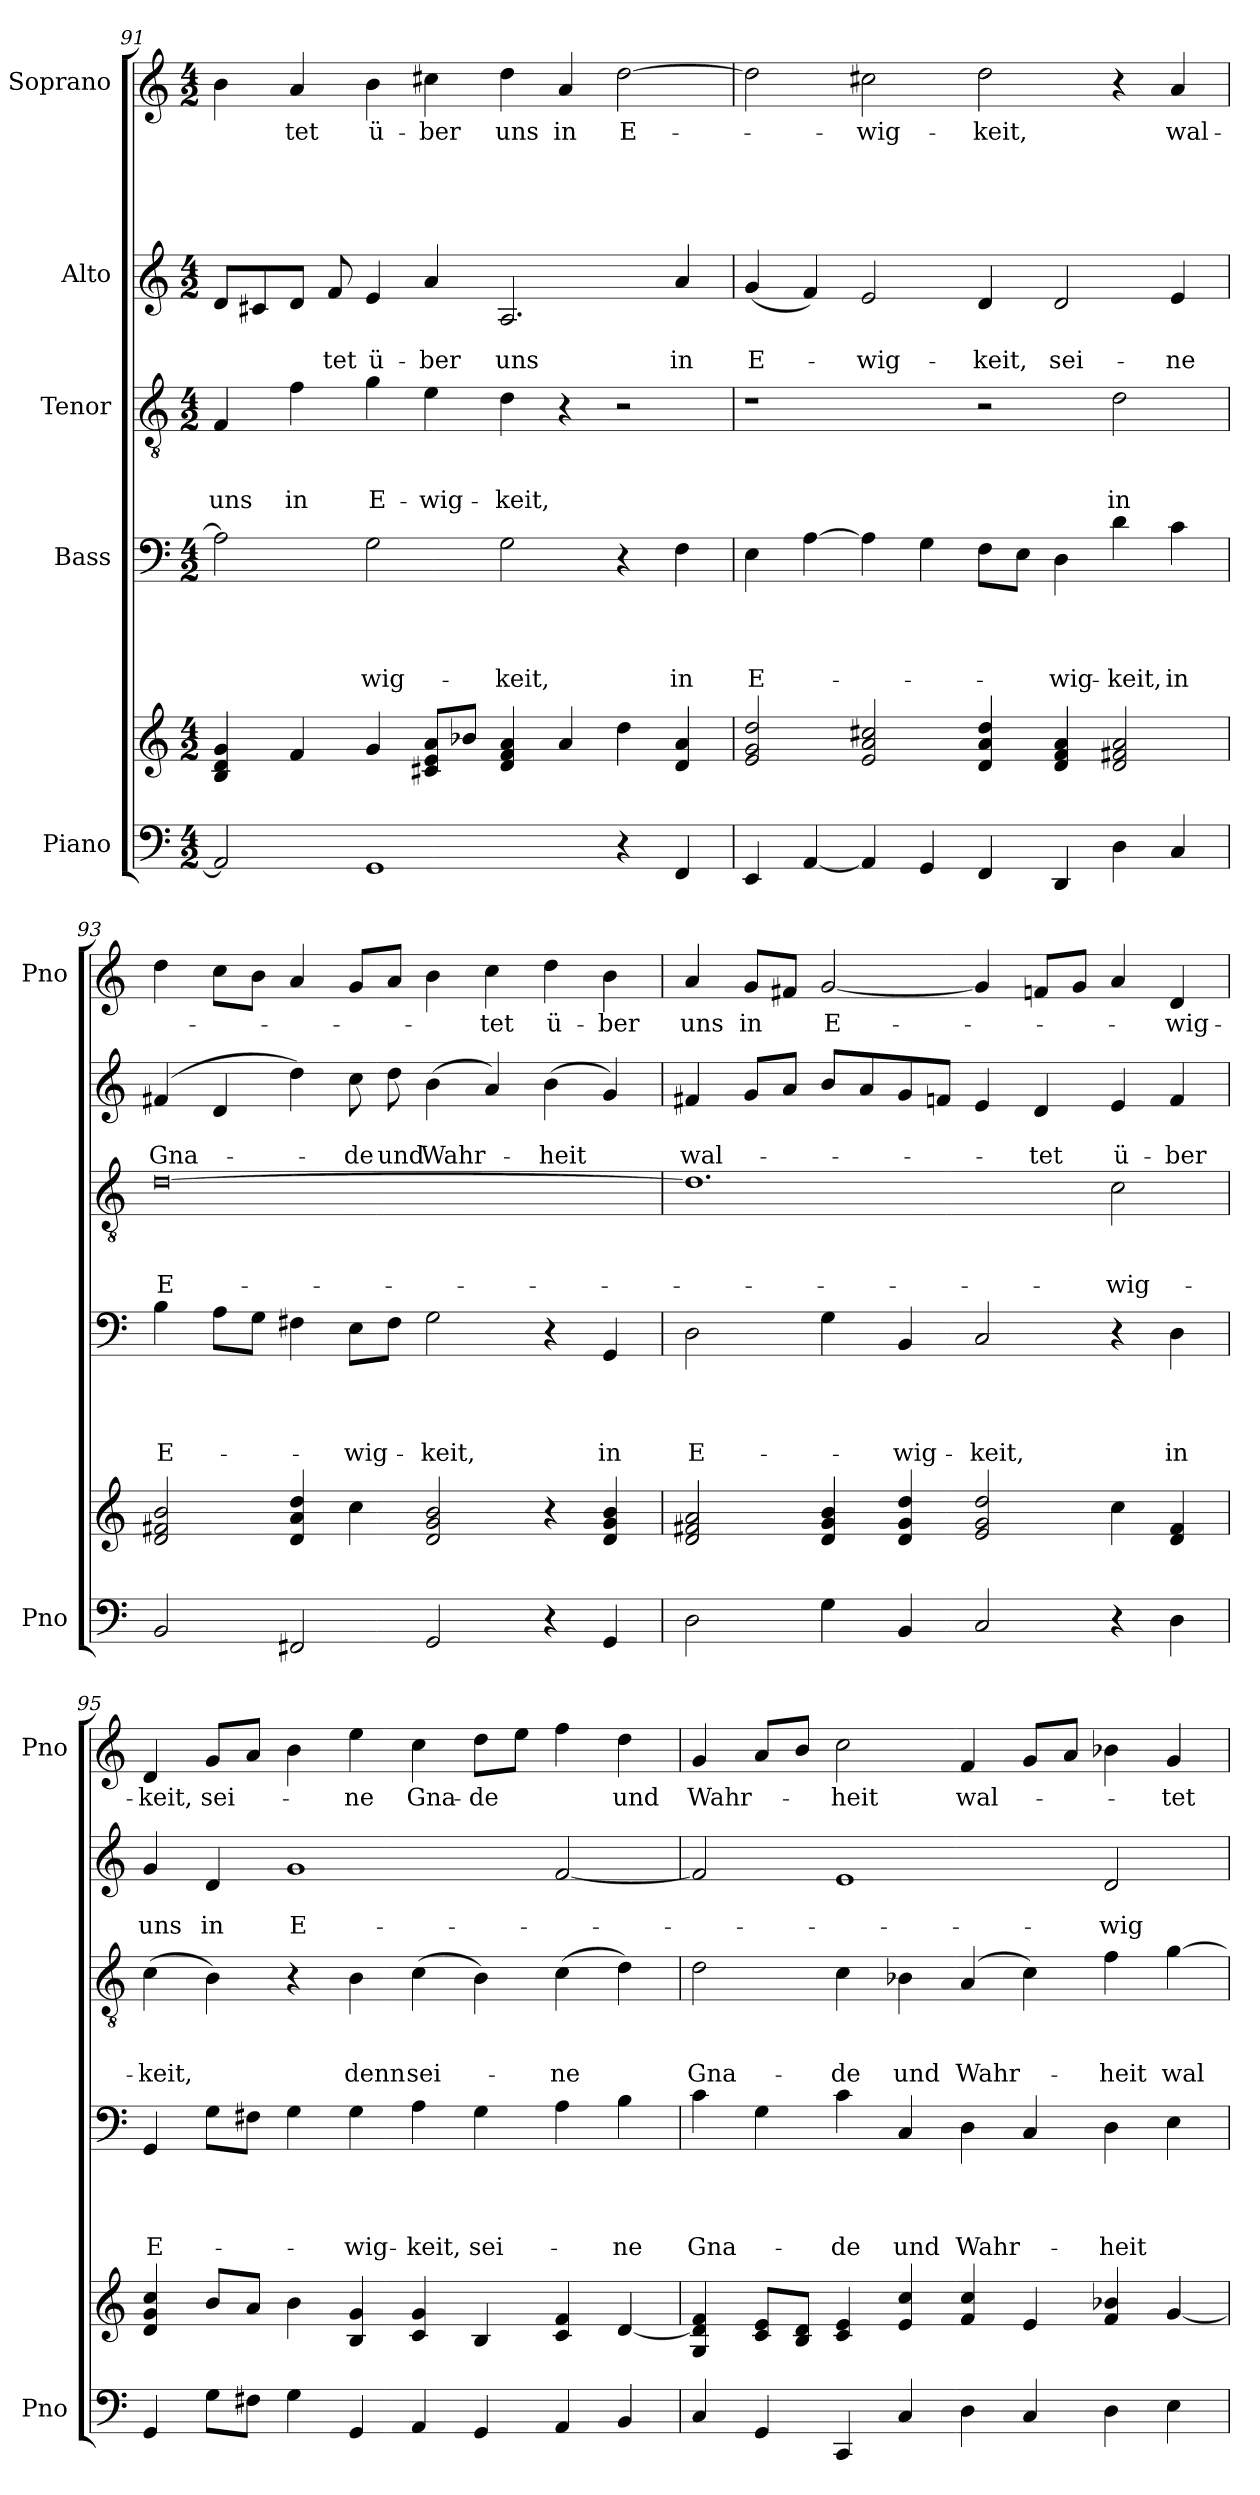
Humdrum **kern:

**kern	**kern	**kern	**text	**text	**text	**text	**kern	**text	**text	**text	**kern	**text	**text	**kern	**text	**text	**text	**text	**text
*part5	*part5	*part4	*part4	*part4	*part4	*part4	*part3	*part3	*part3	*part3	*part2	*part2	*part2	*part1	*part1	*part1	*part1	*part1	*part1
*staff6	*staff5	*staff4	*staff4	*staff4	*staff4	*staff4	*staff3	*staff3	*staff3	*staff3	*staff2	*staff2	*staff2	*staff1	*staff1	*staff1	*staff1	*staff1	*staff1
*I"Piano	*	*I"Bass	*	*	*	*	*I"Tenor	*	*	*	*I"Alto	*	*	*I"Soprano	*	*	*	*	*
*I'Pno	*	*	*	*	*	*	*	*	*	*	*	*	*	*I'Pno	*	*	*	*	*
*clefF4	*clefG2	*clefF4	*	*	*	*	*clefGv2	*	*	*	*clefG2	*	*	*clefG2	*	*	*	*	*
*k[]	*k[]	*k[]	*	*	*	*	*k[]	*	*	*	*k[]	*	*	*k[]	*	*	*	*	*
*C:	*C:	*C:	*	*	*	*	*C:	*	*	*	*C:	*	*	*C:	*	*	*	*	*
*M4/2	*M4/2	*M4/2	*	*	*	*	*M4/2	*	*	*	*M4/2	*	*	*M4/2	*	*	*	*	*
=91	=91	=91	=91	=91	=91	=91	=91	=91	=91	=91	=91	=91	=91	=91	=91	=91	=91	=91	=91
2AA/]	4B/ 4d/ 4g/	2A\]	.	.	.	.	4F/	.	.	uns	8d/L	.	.	4b\	.	.	.	.	.
.	.	.	.	.	.	.	.	.	.	.	8c#X/	.	.	.	.	.	.	.	.
.	4f/	.	.	.	.	.	4f\	.	.	in	8d/J	.	.	4a/	-tet	.	.	.	.
.	.	.	.	.	.	.	.	.	.	.	8f/	.	-tet	.	.	.	.	.	.
1GG	4g/	2G\	.	.	.	-wig-	4g\	.	.	E-	4e/	.	ü-	4b\	ü-	.	.	.	.
.	8c#/ 8e/ 8a/L	.	.	.	.	.	4e\	.	.	-wig-	4a/	.	-ber	4cc#X\	-ber	.	.	.	.
.	8b-/J	.	.	.	.	.	.	.	.	.	.	.	.	.	.	.	.	.	.
.	4d/ 4f/ 4a/	2G\	.	.	.	-keit,	4d\	.	.	-keit,	2.A/	.	uns	4dd\	uns	.	.	.	.
.	4a/	.	.	.	.	.	4r	.	.	.	.	.	.	4a/	in	.	.	.	.
4r	4dd\	4r	.	.	.	.	2r	.	.	.	.	.	.	[2dd\	E-	.	.	.	.
4FF/	4d/ 4a/	4F\	.	.	.	in	.	.	.	.	4a/	.	in	.	.	.	.	.	.
!!LO:LB:g=z
=92	=92	=92	=92	=92	=92	=92	=92	=92	=92	=92	=92	=92	=92	=92	=92	=92	=92	=92	=92
4EE/	2e/ 2g/ 2dd/	4E\	.	.	.	E-	1r	.	.	.	(4g/	.	E-	2dd\]	.	.	.	.	­
[4AA/	.	[4A\	.	.	.	.	.	.	.	.	4f/)	.	.	.	.	.	.	.	.
4AA/]	2e/ 2a/ 2cc#/	4A\]	.	.	.	.	.	.	.	.	2e/	.	-wig-	2cc#X\	-wig-	.	.	.	.
4GG/	.	4G\	.	.	.	.	.	.	.	.	.	.	.	.	.	.	.	.	.
4FF/	4d/ 4a/ 4dd/	8F\L	.	.	.	.	2r	.	.	.	4d/	.	-keit,	2dd\	-keit,	.	.	.	.
.	.	8E\J	.	.	.	.	.	.	.	.	.	.	.	.	.	.	.	.	.
4DD/	4d/ 4f/ 4a/	4D\	.	.	.	-wig-	.	.	.	.	2d/	.	sei-	.	.	.	.	.	.
4D\	2d/ 2f#/ 2a/	4d\	.	.	.	-keit,	2d\	.	.	in	.	.	.	4r	.	.	.	.	.
4C/	.	4c\	.	.	.	in	.	.	.	.	4e/	.	-ne	4a/	wal-	.	.	.	.
=93	=93	=93	=93	=93	=93	=93	=93	=93	=93	=93	=93	=93	=93	=93	=93	=93	=93	=93	=93
2BB/	2d/ 2f#/ 2b/	4B\	.	.	.	E-	[0d	.	.	E-	(4f#X/	.	Gna-	4dd\	.	.	.	.	.
.	.	8A\L	.	.	.	.	.	.	.	.	4d/	.	.	8cc\L	.	.	.	.	.
.	.	8G\J	.	.	.	.	.	.	.	.	.	.	.	8b\J	.	.	.	.	.
2FF#/	4d/ 4a/ 4dd/	4F#X\	.	.	.	.	.	.	.	.	4dd\)	.	.	4a/	.	.	.	.	.
.	4cc\	8E\L	.	.	.	-wig-	.	.	.	.	8cc\	.	-de	8g/L	.	.	.	.	.
.	.	8F#\J	.	.	.	.	.	.	.	.	8dd\	.	und	8a/J	.	.	.	.	.
2GG/	2d/ 2g/ 2b/	2G\	.	.	.	-keit,	.	.	.	.	(4b\	.	Wahr-	4b\	.	.	.	.	.
.	.	.	.	.	.	.	.	.	.	.	4a/)	.	.	4cc\	-tet	.	.	.	.
4r	4r	4r	.	.	.	.	.	.	.	.	(4b\	.	-heit	4dd\	ü-	.	.	.	.
4GG/	4d/ 4g/ 4b/	4GG/	.	.	.	in	.	.	.	.	4g/)	.	.	4b\	-ber	.	.	.	.
=94	=94	=94	=94	=94	=94	=94	=94	=94	=94	=94	=94	=94	=94	=94	=94	=94	=94	=94	=94
2D\	2d/ 2f#/ 2a/	2D\	.	.	.	E-	1.d]	.	.	.	4f#X/	.	wal-	4a/	uns	.	.	.	.
.	.	.	.	.	.	.	.	.	.	.	8g/L	.	.	8g/L	in	.	.	.	.
.	.	.	.	.	.	.	.	.	.	.	8a/J	.	.	8f#X/J	.	.	.	.	.
4G\	4d/ 4g/ 4b/	4G\	.	.	.	.	.	.	.	.	8b/L	.	.	[2g/	E-	.	.	.	.
.	.	.	.	.	.	.	.	.	.	.	8a/	.	.	.	.	.	.	.	.
4BB/	4d/ 4g/ 4dd/	4BB/	.	.	.	-wig-	.	.	.	.	8g/	.	.	.	.	.	.	.	.
.	.	.	.	.	.	.	.	.	.	.	8fn/J	.	.	.	.	.	.	.	.
2C/	2e/ 2g/ 2dd/	2C/	.	.	.	-keit,	.	.	.	.	4e/	.	.	4g/]	.	.	.	.	.
.	.	.	.	.	.	.	.	.	.	.	4d/	.	-tet	8fn/L	.	.	.	.	.
.	.	.	.	.	.	.	.	.	.	.	.	.	.	8g/J	.	.	.	.	.
4r	4cc\	4r	.	.	.	.	2c\	.	.	-wig-	4e/	.	ü-	4a/	.	.	.	.	.
4D\	4d/ 4f#/	4D\	.	.	.	in	.	.	.	.	4f/	.	-ber	4d/	-wig-	.	.	.	.
!!LO:LB:g=z
=95	=95	=95	=95	=95	=95	=95	=95	=95	=95	=95	=95	=95	=95	=95	=95	=95	=95	=95	=95
4GG/	4d/ 4g/ 4cc/	4GG/	.	.	.	E-	(4c\	.	.	-keit,	4g/	.	uns	4d/	-keit,	.	.	.	.
8G\L	8b/L	8G\L	.	.	.	.	4B\)	.	.	.	4d/	.	in	8g/L	sei-	.	.	.	.
8F#\J	8a/J	8F#X\J	.	.	.	.	.	.	.	.	.	.	.	8a/J	.	.	.	.	.
4G\	4b\	4G\	.	.	.	.	4r	.	.	.	1g	.	E-	4b\	.	.	.	.	.
4GG/	4B/ 4g/	4G\	.	.	.	-wig-	4B\	.	.	denn	.	.	.	4ee\	-ne	.	.	.	.
4AA/	4c/ 4g/	4A\	.	.	.	-keit,	(4c\	.	.	sei-	.	.	.	4cc\	Gna-	.	.	.	.
4GG/	4B/	4G\	.	.	.	sei-	4B\)	.	.	.	.	.	.	8dd\L	-de	.	.	.	.
.	.	.	.	.	.	.	.	.	.	.	.	.	.	8ee\J	.	.	.	.	.
4AA/	4c/ 4f/	4A\	.	.	.	.	(4c\	.	.	-ne	[2f/	.	.	4ff\	.	.	.	.	.
4BB/	[4d/	4B\	.	.	.	-ne	4d\)	.	.	.	.	.	.	4dd\	und	.	.	.	.
=96	=96	=96	=96	=96	=96	=96	=96	=96	=96	=96	=96	=96	=96	=96	=96	=96	=96	=96	=96
4C/	4G/ 4d/] 4f/	4c\	.	.	.	Gna-	2d\	.	.	Gna-	2f/]	.	.	4g/	Wahr-	.	.	.	.
4GG/	8c/ 8e/L	4G\	.	.	.	.	.	.	.	.	.	.	.	8a/L	.	.	.	.	.
.	8B/ 8d/J	.	.	.	.	.	.	.	.	.	.	.	.	8b/J	.	.	.	.	.
4CC/	4c/ 4e/	4c\	.	.	.	-de	4c\	.	.	-de	1e	.	.	2cc\	-heit	.	.	.	.
4C/	4e/ 4cc/	4C/	.	.	.	und	4B-X\	.	.	und	.	.	.	.	.	.	.	.	.
4D\	4f/ 4cc/	4D\	.	.	.	Wahr-	(4A/	.	.	Wahr-	.	.	.	4f/	wal-	.	.	.	.
4C/	4e/	4C/	.	.	.	.	4c\)	.	.	.	.	.	.	8g/L	.	.	.	.	.
.	.	.	.	.	.	.	.	.	.	.	.	.	.	8a/J	.	.	.	.	.
4D\	4f/ 4b-/	4D\	.	.	.	-heit	4f\	.	.	-heit	2d/	.	-wig-	4b-X\	.	.	.	.	.
4E\	[4g/	4E\	.	.	.	.	[4g\	.	.	wal-	.	.	.	4g/	-tet	.	.	.	.
=	=	=	=	=	=	=	=	=	=	=	=	=	=	=	=	=	=	=	=
*-	*-	*-	*-	*-	*-	*-	*-	*-	*-	*-	*-	*-	*-	*-	*-	*-	*-	*-	*-
